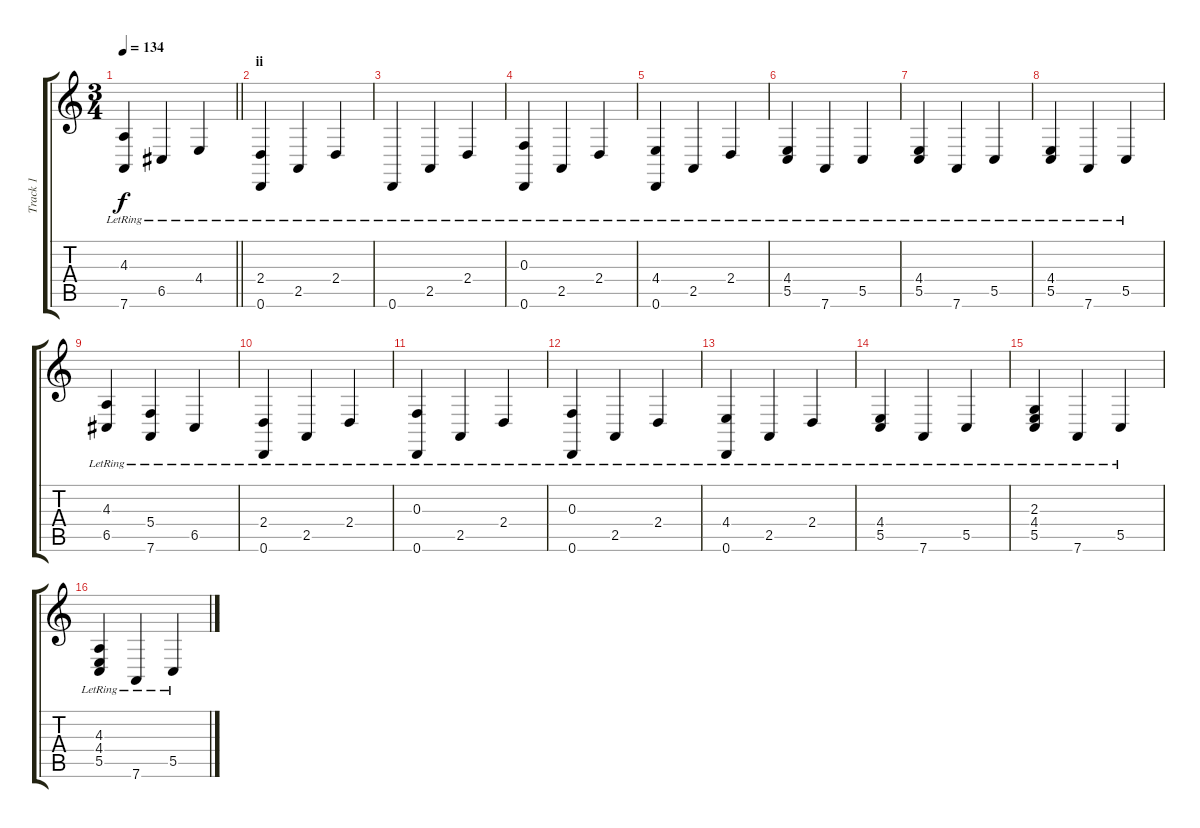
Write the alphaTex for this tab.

\track ("Track 1" "Track 1") {instrument acousticgrandpiano}
\staff {score tabs}
\tuning (D4 A3 F3 C3 G2 D2) {hide}
\ts (3 4)
\tempo 134
\clef g2
\barLineRight lightlight
\ks c
(4.3{lr} 7.6{lr}).4{dy f} 6.5{lr}.4 4.4{lr}.4 |
\section ("" "ii")
(2.4{lr} 0.6{lr}).4 2.5{lr}.4 2.4{lr}.4 |
0.6{lr}.4 2.5{lr}.4 2.4{lr}.4 |
(0.3{lr} 0.6{lr}).4 2.5{lr}.4 2.4{lr}.4 |
(4.4{lr} 0.6{lr}).4 2.5{lr}.4 2.4{lr}.4 |
(4.4{lr} 5.5{lr}).4 7.6{lr}.4 5.5{lr}.4 |
(4.4{lr} 5.5{lr}).4 7.6{lr}.4 5.5{lr}.4 |
(4.4{lr} 5.5{lr}).4 7.6{lr}.4 5.5{lr}.4 |
(4.3{lr} 6.5).4 (5.4{lr} 7.6).4 6.5{lr}.4 |
(2.4{lr} 0.6{lr}).4 2.5{lr}.4 2.4{lr}.4 |
(0.3{lr} 0.6{lr}).4 2.5{lr}.4 2.4{lr}.4 |
(0.3{lr} 0.6{lr}).4 2.5{lr}.4 2.4{lr}.4 |
(4.4{lr} 0.6{lr}).4 2.5{lr}.4 2.4{lr}.4 |
(4.4{lr} 5.5{lr}).4 7.6{lr}.4 5.5{lr}.4 |
(2.3{lr} 4.4{lr} 5.5{lr}).4 7.6{lr}.4 5.5{lr}.4 |
(4.3{lr} 4.4{lr} 5.5{lr}).4 7.6{lr}.4 5.5{lr}.4
